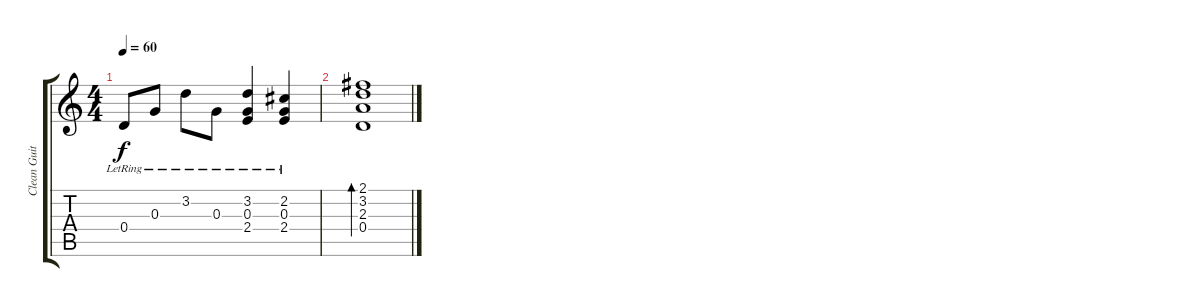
\track ("Clean Guitar 1" "Clean Guit") {instrument electricguitarclean}
\staff {score tabs}
\tuning (E4 B3 G3 D3 A2 E2) {hide}
\ts (4 4)
\tempo 60
\clef g2
\ks c
0.4{lr}.8{dy f} 0.3{lr}.8 3.2{lr}.8 0.3{lr}.8 (3.2{lr} 0.3{lr} 2.4{lr}).4 (2.2{lr} 0.3{lr} 2.4{lr}).4 |
(2.1 3.2 2.3 0.4).1{bd 240}
